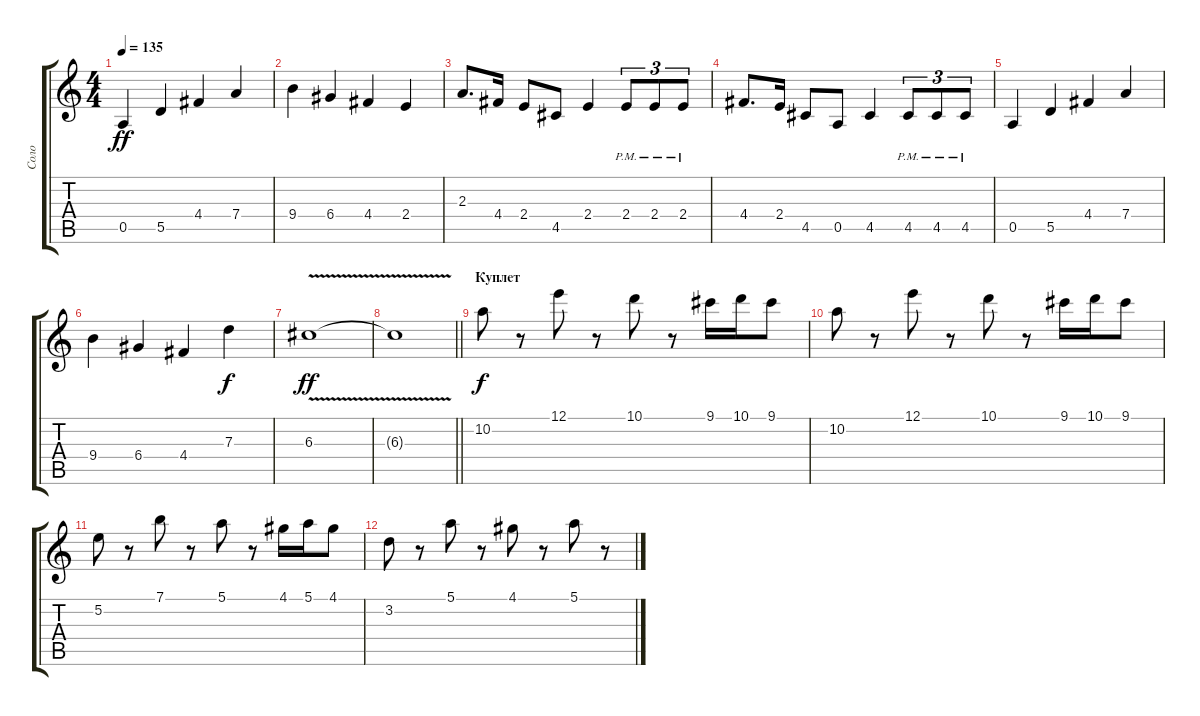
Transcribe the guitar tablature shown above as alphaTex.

\track ("Соло" "Соло") {instrument overdrivenguitar}
\staff {score tabs}
\tuning (E4 B3 G3 D3 A2 E2) {hide}
\ts (4 4)
\tempo 135
\clef g2
\ks c
0.5.4{dy ff} 5.5.4 4.4.4 7.4.4 |
9.4.4 6.4.4 4.4.4 2.4.4 |
2.3.8{d} 4.4.16 2.4.8 4.5.8 2.4.4 2.4{pm}.8{tu (3 2)} 2.4{pm}.8{tu (3 2)} 2.4{pm}.8{tu (3 2)} |
4.4.8{d} 2.4.16 4.5.8 0.5.8 4.5.4 4.5{pm}.8{tu (3 2)} 4.5{pm}.8{tu (3 2)} 4.5{pm}.8{tu (3 2)} |
0.5.4 5.5.4 4.4.4 7.4.4 |
9.4.4 6.4.4 4.4.4 7.3.4{dy f} |
6.3{v}.1{dy ff} |
\barLineRight lightlight
6.3{t}.1 |
\section ("" "Куплет")
10.2.8{dy f} r.8 12.1.8 r.8 10.1.8 r.8 9.1.16 10.1.16 9.1.8 |
10.2.8 r.8 12.1.8 r.8 10.1.8 r.8 9.1.16 10.1.16 9.1.8 |
5.2.8 r.8 7.1.8 r.8 5.1.8 r.8 4.1.16 5.1.16 4.1.8 |
3.2.8 r.8 5.1.8 r.8 4.1.8 r.8 5.1.8 r.8
